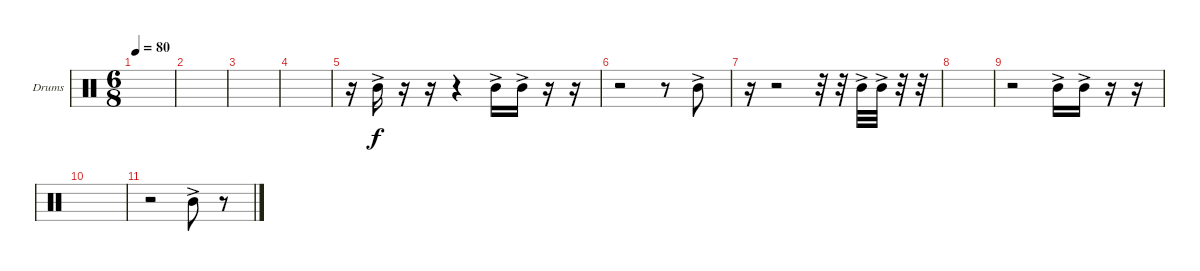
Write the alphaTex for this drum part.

\defaultSystemsLayout 4
\bracketExtendMode groupsimilarinstruments
\firstSystemTrackNameOrientation horizontal
\otherSystemsTrackNameOrientation horizontal
\track ("Tom 02" "Drums") {instrument percussion}
\staff {score}
\articulation defaults
\ts (6 8)
\tempo 80
\clef neutral
\scale
0.333333
\ks c
|
\scale
0.333333 |
\scale
0.333333 |
\scale
0.333333 |
\scale
0.333333 r.16 "Mid Tom (hit)"{ac}.16 r.16 r.16 r.4 "Mid Tom (hit)"{ac}.16 "Mid Tom (hit)"{ac}.16 r.16 r.16 |
\scale
0.333333 r.2 r.8 "Mid Tom (hit)"{ac}.8 |
\scale
0.333333 r.16 r.2 r.32 r.32 "Mid Tom (hit)"{ac}.32 "Mid Tom (hit)"{ac}.32 r.32 r.32 |
\scale
0.333333 |
\scale
0.333333 r.2 "Mid Tom (hit)"{ac}.16 "Mid Tom (hit)"{ac}.16 r.16 r.16 |
\scale
0.333333 |
\scale
0.333333 r.2 "Mid Tom (hit)"{ac}.8 r.8 |
\scale
0.333333 |
\scale
0.333333 |
\scale
0.333333 |
\scale
0.333333 |
\scale
0.333333
